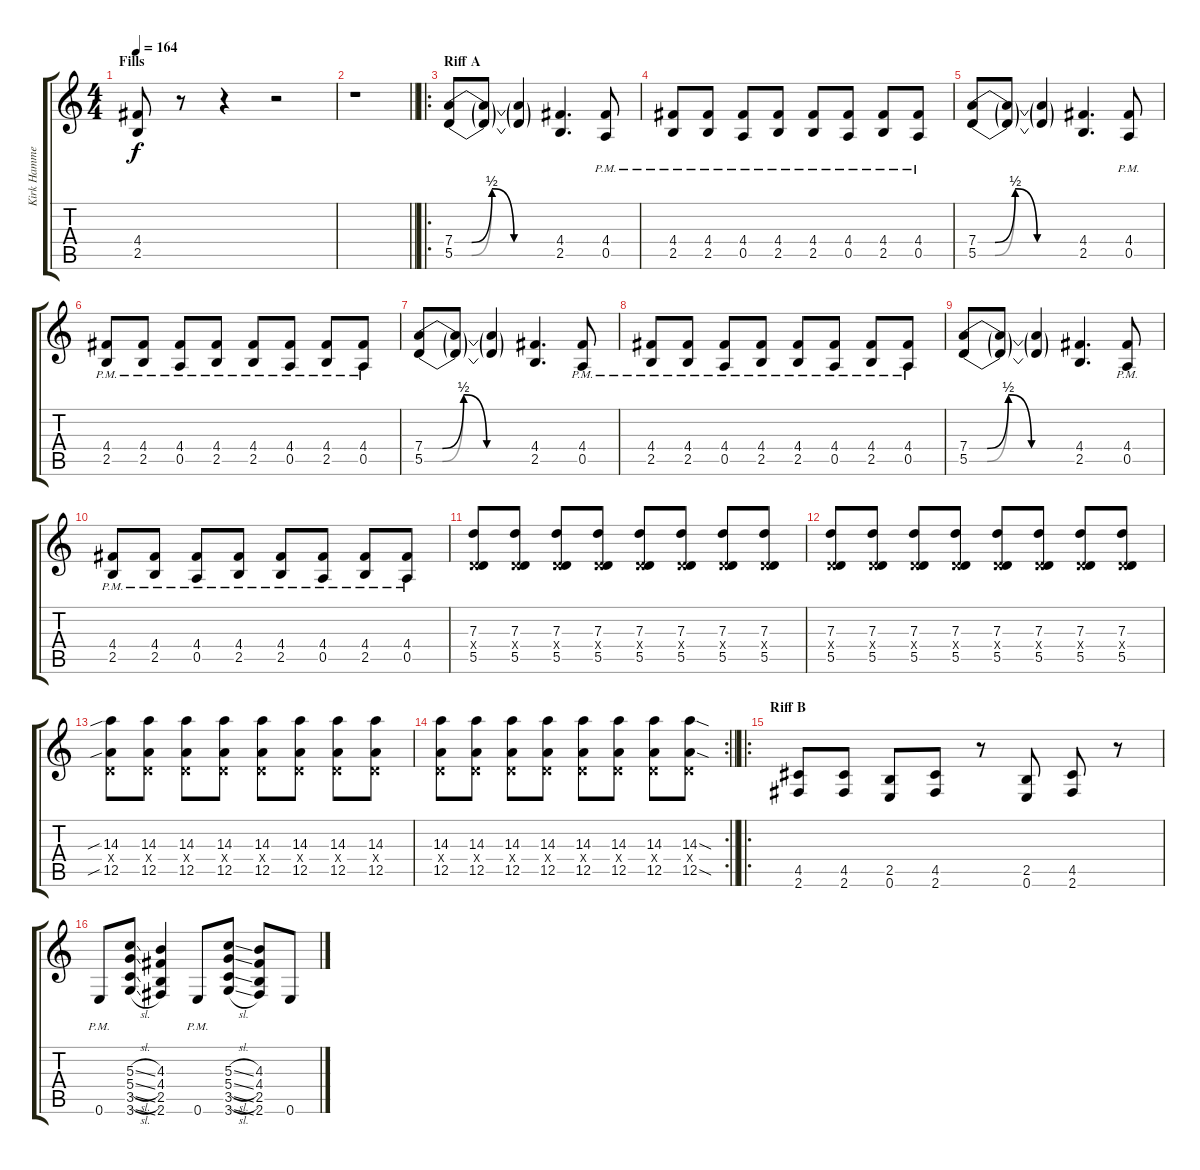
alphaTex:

\track ("Kirk Hammett" "Kirk Hamme") {instrument distortionguitar}
\staff {score tabs}
\tuning (E4 B3 G3 D3 A2 E2) {hide}
\ts (4 4)
\section ("" "Fills")
\tempo 164
\clef g2
\ks c
(4.4 2.5).8{dy f} r.8 r.4 r.2 |
\barLineRight lightlight
r.1 |
\ro
\section ("" "Riff A")
(7.4{be (custom 0 0 10 0 22 2 35 0 45 0 60 0)} 5.5{be (custom 0 0 10 0 22 2 35 0 60 0)}).8 (7.4{t} 5.5{t}).8 (7.4{t} 5.5{t}).4 (4.4 2.5).4{d} (4.4{pm} 0.5{pm}).8 |
(4.4{pm} 2.5{pm}).8 (4.4{pm} 2.5{pm}).8 (4.4{pm} 0.5{pm}).8 (4.4{pm} 2.5{pm}).8 (4.4{pm} 2.5{pm}).8 (4.4{pm} 0.5{pm}).8 (4.4{pm} 2.5{pm}).8 (4.4{pm} 0.5{pm}).8 |
(7.4{be (custom 0 0 10 0 22 2 35 0 45 0 60 0)} 5.5{be (custom 0 0 10 0 22 2 35 0 60 0)}).8 (7.4{t} 5.5{t}).8 (7.4{t} 5.5{t}).4 (4.4 2.5).4{d} (4.4{pm} 0.5{pm}).8 |
(4.4{pm} 2.5{pm}).8 (4.4{pm} 2.5{pm}).8 (4.4{pm} 0.5{pm}).8 (4.4{pm} 2.5{pm}).8 (4.4{pm} 2.5{pm}).8 (4.4{pm} 0.5{pm}).8 (4.4{pm} 2.5{pm}).8 (4.4{pm} 0.5{pm}).8 |
(7.4{be (custom 0 0 10 0 22 2 35 0 45 0 60 0)} 5.5{be (custom 0 0 10 0 22 2 35 0 60 0)}).8 (7.4{t} 5.5{t}).8 (7.4{t} 5.5{t}).4 (4.4 2.5).4{d} (4.4{pm} 0.5{pm}).8 |
(4.4{pm} 2.5{pm}).8 (4.4{pm} 2.5{pm}).8 (4.4{pm} 0.5{pm}).8 (4.4{pm} 2.5{pm}).8 (4.4{pm} 2.5{pm}).8 (4.4{pm} 0.5{pm}).8 (4.4{pm} 2.5{pm}).8 (4.4{pm} 0.5{pm}).8 |
(7.4{be (custom 0 0 10 0 22 2 35 0 45 0 60 0)} 5.5{be (custom 0 0 10 0 22 2 35 0 60 0)}).8 (7.4{t} 5.5{t}).8 (7.4{t} 5.5{t}).4 (4.4 2.5).4{d} (4.4{pm} 0.5{pm}).8 |
(4.4{pm} 2.5{pm}).8 (4.4{pm} 2.5{pm}).8 (4.4{pm} 0.5{pm}).8 (4.4{pm} 2.5{pm}).8 (4.4{pm} 2.5{pm}).8 (4.4{pm} 0.5{pm}).8 (4.4{pm} 2.5{pm}).8 (4.4{pm} 0.5{pm}).8 |
(7.3 0.4{x} 5.5).8 (7.3 0.4{x} 5.5).8 (7.3 0.4{x} 5.5).8 (7.3 0.4{x} 5.5).8 (7.3 0.4{x} 5.5).8 (7.3 0.4{x} 5.5).8 (7.3 0.4{x} 5.5).8 (7.3 0.4{x} 5.5).8 |
(7.3 0.4{x} 5.5).8 (7.3 0.4{x} 5.5).8 (7.3 0.4{x} 5.5).8 (7.3 0.4{x} 5.5).8 (7.3 0.4{x} 5.5).8 (7.3 0.4{x} 5.5).8 (7.3 0.4{x} 5.5).8 (7.3 0.4{x} 5.5).8 |
(14.3{sib} 0.4{x} 12.5{sib}).8 (14.3 0.4{x} 12.5).8 (14.3 0.4{x} 12.5).8 (14.3 0.4{x} 12.5).8 (14.3 0.4{x} 12.5).8 (14.3 0.4{x} 12.5).8 (14.3 0.4{x} 12.5).8 (14.3 0.4{x} 12.5).8 |
\rc 2
\barLineRight lightlight
(14.3 0.4{x} 12.5).8 (14.3 0.4{x} 12.5).8 (14.3 0.4{x} 12.5).8 (14.3 0.4{x} 12.5).8 (14.3 0.4{x} 12.5).8 (14.3 0.4{x} 12.5).8 (14.3 0.4{x} 12.5).8 (14.3{sod} 0.4{x} 12.5{sod}).8 |
\ro
\section ("" "Riff B")
(4.5 2.6).8 (4.5 2.6).8 (2.5 0.6).8 (4.5 2.6).8 r.8 (2.5 0.6).8 (4.5 2.6).8 r.8 |
0.6{pm}.8 (5.3{sl} 5.4{sl} 3.5{sl} 3.6{sl}).8 (4.3 4.4 2.5 2.6).4 0.6{pm}.8 (5.3{sl} 5.4{sl} 3.5{sl} 3.6{sl}).8 (4.3 4.4 2.5 2.6).8 0.6.8
